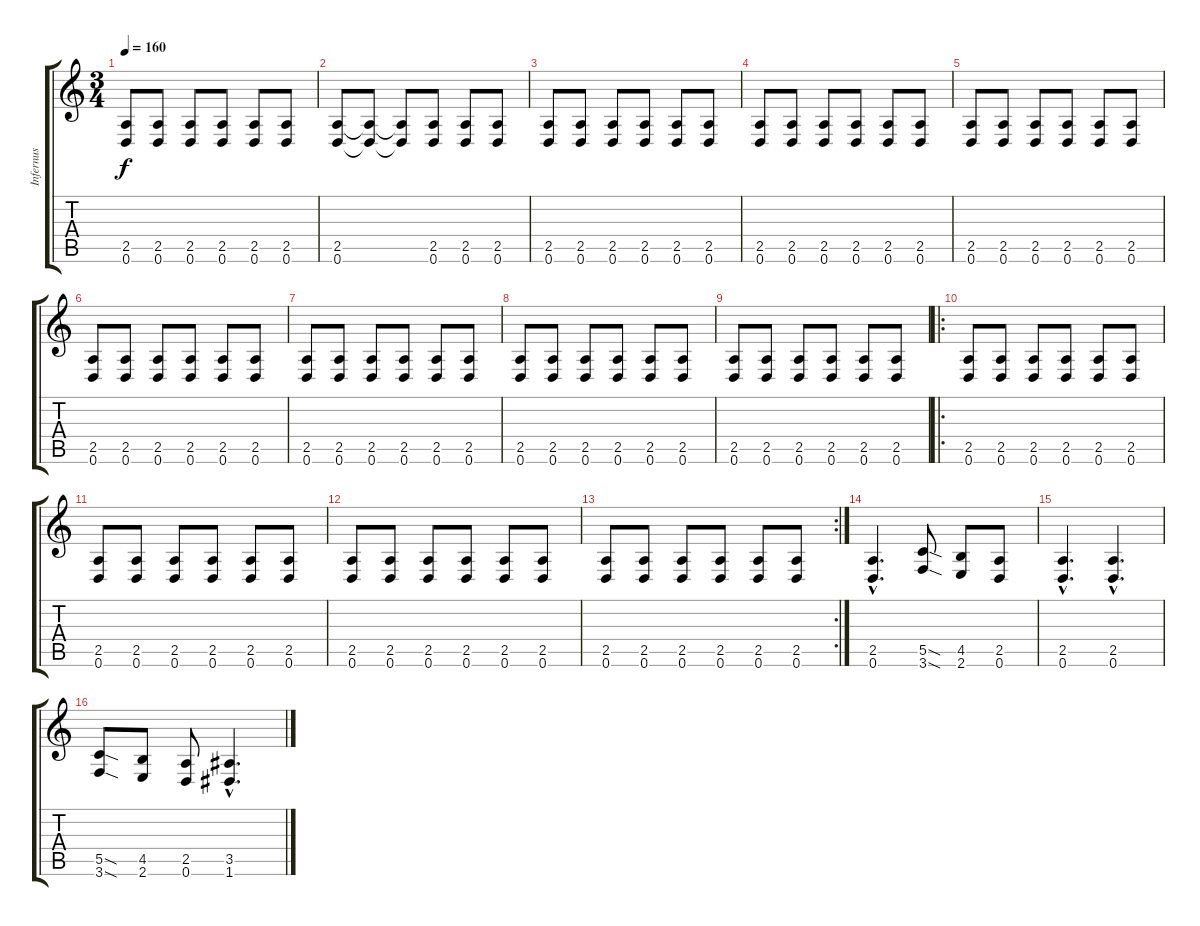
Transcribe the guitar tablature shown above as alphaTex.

\track ("Infernus" "Infernus") {instrument distortionguitar}
\staff {score tabs}
\tuning (D4 A3 F3 C3 G2 D2) {hide}
\ts (3 4)
\tempo 160
\clef g2
\ks c
(2.5 0.6).8{dy f} (2.5 0.6).8 (2.5 0.6).8 (2.5 0.6).8 (2.5 0.6).8 (2.5 0.6).8 |
(2.5 0.6).8 (2.5{t} 0.6{t}).8 (2.5{t} 0.6{t}).8 (2.5 0.6).8 (2.5 0.6).8 (2.5 0.6).8 |
(2.5 0.6).8 (2.5 0.6).8 (2.5 0.6).8 (2.5 0.6).8 (2.5 0.6).8 (2.5 0.6).8 |
(2.5 0.6).8 (2.5 0.6).8 (2.5 0.6).8 (2.5 0.6).8 (2.5 0.6).8 (2.5 0.6).8 |
(2.5 0.6).8 (2.5 0.6).8 (2.5 0.6).8 (2.5 0.6).8 (2.5 0.6).8 (2.5 0.6).8 |
(2.5 0.6).8 (2.5 0.6).8 (2.5 0.6).8 (2.5 0.6).8 (2.5 0.6).8 (2.5 0.6).8 |
(2.5 0.6).8 (2.5 0.6).8 (2.5 0.6).8 (2.5 0.6).8 (2.5 0.6).8 (2.5 0.6).8 |
(2.5 0.6).8 (2.5 0.6).8 (2.5 0.6).8 (2.5 0.6).8 (2.5 0.6).8 (2.5 0.6).8 |
(2.5 0.6).8 (2.5 0.6).8 (2.5 0.6).8 (2.5 0.6).8 (2.5 0.6).8 (2.5 0.6).8 |
\ro
(2.5 0.6).8 (2.5 0.6).8 (2.5 0.6).8 (2.5 0.6).8 (2.5 0.6).8 (2.5 0.6).8 |
(2.5 0.6).8 (2.5 0.6).8 (2.5 0.6).8 (2.5 0.6).8 (2.5 0.6).8 (2.5 0.6).8 |
(2.5 0.6).8 (2.5 0.6).8 (2.5 0.6).8 (2.5 0.6).8 (2.5 0.6).8 (2.5 0.6).8 |
\rc 2
(2.5 0.6).8 (2.5 0.6).8 (2.5 0.6).8 (2.5 0.6).8 (2.5 0.6).8 (2.5 0.6).8 |
(2.5{hac} 0.6{hac}).4{d} (5.5{sod} 3.6{sod}).8 (4.5 2.6).8 (2.5 0.6).8 |
(2.5{hac} 0.6{hac}).4{d} (2.5{hac} 0.6{hac}).4{d} |
(5.5{sod} 3.6{sod}).8 (4.5 2.6).8 (2.5 0.6).8 (3.5{hac} 1.6{hac}).4{d}
